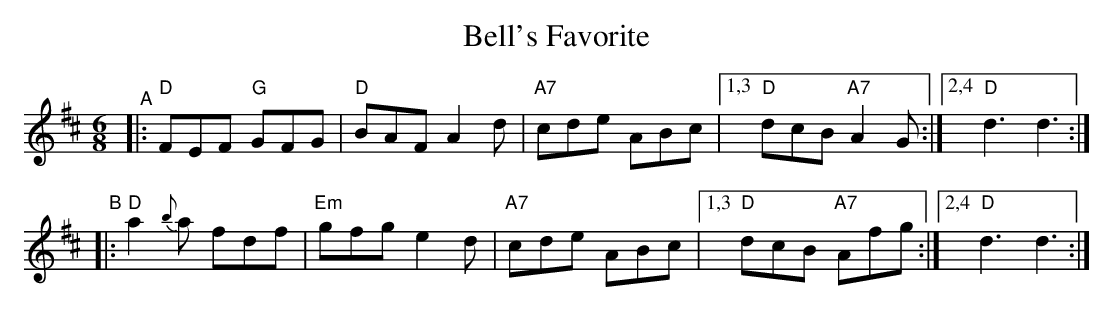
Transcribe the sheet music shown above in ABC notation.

X:1
T: Bell's Favorite
M: 6/8
K: D
"^A"|: "D"FEF "G"GFG |  "D"BAF A2d | "A7"cde ABc |[1,3 "D"dcB "A7"A2G :|[2,4 "D"d3 d3 :|
"^B"|: "D"a2{b}a fdf | "Em"gfg e2d | "A7"cde ABc |[1,3 "D"dcB "A7"Afg :|[2,4 "D"d3 d3 :|
